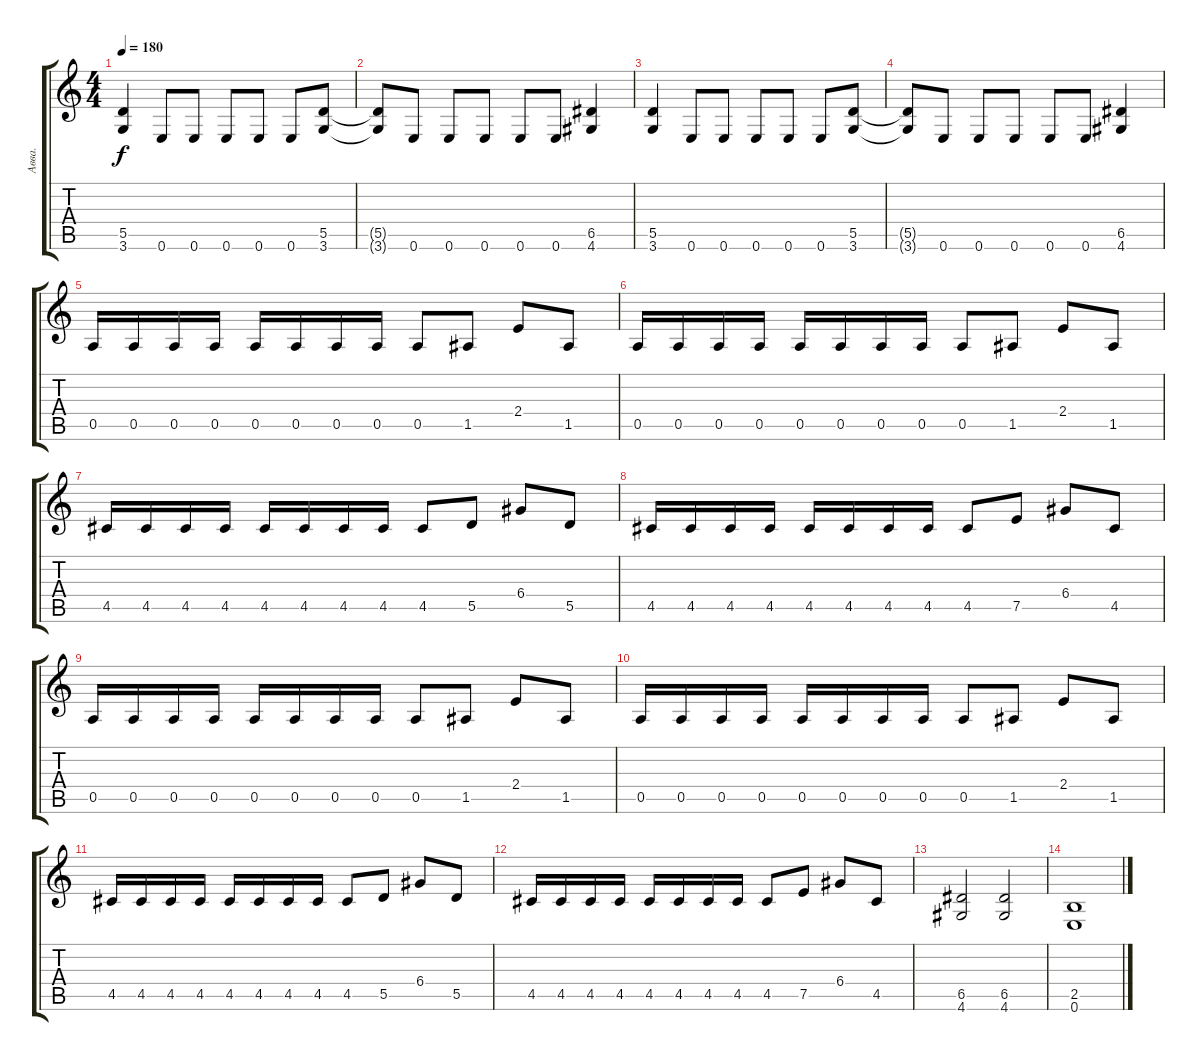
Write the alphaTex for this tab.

\track ("Авва." "Авва.") {instrument distortionguitar}
\staff {score tabs}
\tuning (E4 B3 G3 D3 A2 E2) {hide}
\ts (4 4)
\tempo 180
\clef g2
\ks c
(5.5 3.6).4{dy f} 0.6.8 0.6.8 0.6.8 0.6.8 0.6.8 (5.5 3.6).8 |
(5.5{t} 3.6{t}).8 0.6.8 0.6.8 0.6.8 0.6.8 0.6.8 (6.5 4.6).4 |
(5.5 3.6).4 0.6.8 0.6.8 0.6.8 0.6.8 0.6.8 (5.5 3.6).8 |
(5.5{t} 3.6{t}).8 0.6.8 0.6.8 0.6.8 0.6.8 0.6.8 (6.5 4.6).4 |
0.5.16 0.5.16 0.5.16 0.5.16 0.5.16 0.5.16 0.5.16 0.5.16 0.5.8 1.5.8 2.4.8 1.5.8 |
0.5.16 0.5.16 0.5.16 0.5.16 0.5.16 0.5.16 0.5.16 0.5.16 0.5.8 1.5.8 2.4.8 1.5.8 |
4.5.16 4.5.16 4.5.16 4.5.16 4.5.16 4.5.16 4.5.16 4.5.16 4.5.8 5.5.8 6.4.8 5.5.8 |
4.5.16 4.5.16 4.5.16 4.5.16 4.5.16 4.5.16 4.5.16 4.5.16 4.5.8 7.5.8 6.4.8 4.5.8 |
0.5.16 0.5.16 0.5.16 0.5.16 0.5.16 0.5.16 0.5.16 0.5.16 0.5.8 1.5.8 2.4.8 1.5.8 |
0.5.16 0.5.16 0.5.16 0.5.16 0.5.16 0.5.16 0.5.16 0.5.16 0.5.8 1.5.8 2.4.8 1.5.8 |
4.5.16 4.5.16 4.5.16 4.5.16 4.5.16 4.5.16 4.5.16 4.5.16 4.5.8 5.5.8 6.4.8 5.5.8 |
4.5.16 4.5.16 4.5.16 4.5.16 4.5.16 4.5.16 4.5.16 4.5.16 4.5.8 7.5.8 6.4.8 4.5.8 |
(6.5 4.6).2 (6.5 4.6).2 |
(2.5 0.6).1
